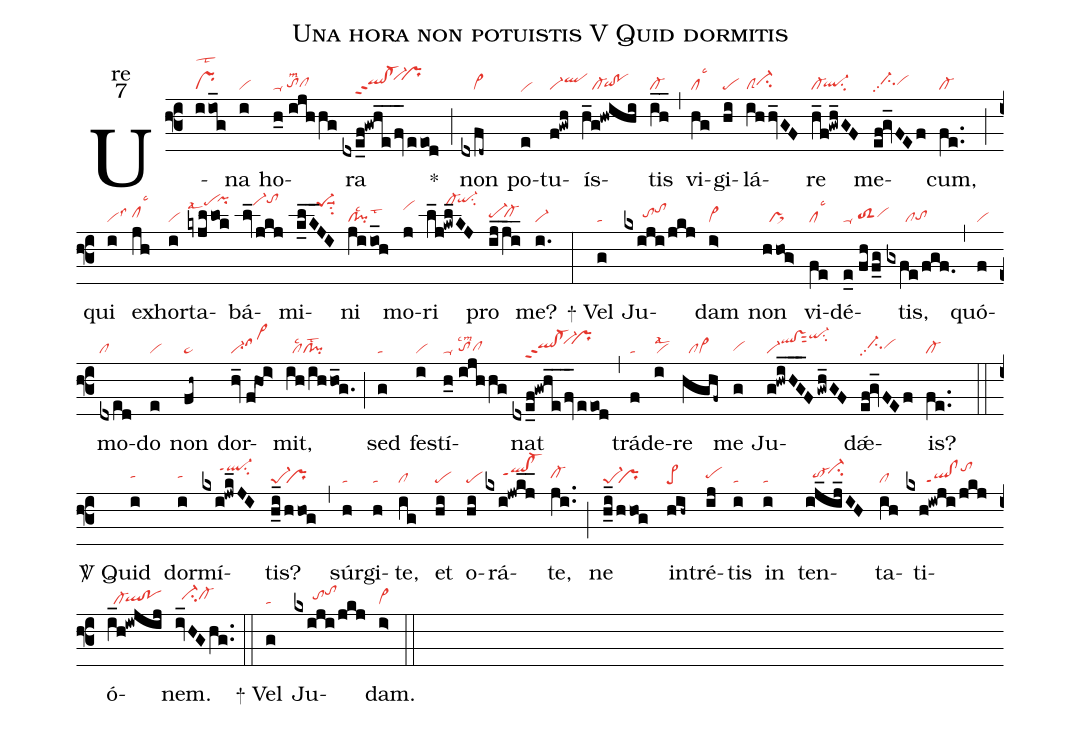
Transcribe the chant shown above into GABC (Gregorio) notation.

name:Una hora non potuistis V Quid dormitis;
office-part:re;
mode:7;
nabc-lines:1;
%%
(f3) U(iio_g|prlst2)na(i|vi) ho(h_0//ijhhg|ta-/tohglsm2clhg)ra(dxe_f!gwhe__/fv_/eeod|////qlhh!cl-hhppt2``vi-hj``prhj) <sp>*</sp>(;) non(dxfd~|////vi>) po(e|vihe)tu(f!gwh|vi-qlhi)ís(h_g!hwihi|///cl-`qihg!pohg)tis(ih__|cl-) (,) vi(hg|cllsc3)gi(hi|pe)lá(ihhv_GF|clSci-hh)re(h_f!gwh_GF|cl-`ql-hgsu2) me(ef!gv_FEf|//ci-hhpp2vihh)cum,(fe..|cl-) (;) qui(i|vilss3) ex(jh|clhhlsc3)hor(i|vi)ta(kyjllok|pehmlsal7`pihn)bá(lv_jkj|///vi-hmtohn)mi(k_l_K_JI|//////pe-1hlsuu1su2)ni(jiio_h|cl!pilsc2lst3) mo(j|vihk)ri(l_j!kwl_KJ|//////cl-hm`qi-hnsu2) pro(ij_ji__|pe-hh`cl-hh) me?(i.|vi-) (:)
<sp>+</sp> Vel(g|ta) Ju(kxiji/jkj|//////tohhtohj)dam(i>|vi>) non(hho!g>|//pr>) vi(fe|cllsc3)dé(e_0//fh/f_g|ta-/toS2hgvihh)tis,(gxfe/fgf.|//////cltohg) (,) quó(f|vi)mo(dxed|cl)do(e|vi) non(fh~|ta>) dor(hv_//f@hoi>|vi-`sa>hh)mit,(ih/ihho_g.|//cllsc2cl!pilst2) (;) sed(g|ta) fes(i|vi)tí(h_0//ijhhg|ta-/tohglscm2clhg)nat(dxe_f!gwhe__/fv_/eeod|////qlhh!cl-hhppt2``vi-hj``prhj) (,) trá(f|ta)de(i|vilsal2)re(hghf~|//clvi>) me(g|vihg) Ju(g!hwiHG___F/gwh_GF|vi-qlhj!vshjsut2qi-hlsu2)dǽ(ef!gv_FEf|//ci-hhpp2vihh)is?(fe..|cl-) (::)

<sp>V/</sp> Quid(i|tahh) dor(i|tahh)mí(kxi!jwk_JI|/////ql-hkppt1su2)tis?(h_i_/hhog|pe-1``pr) (,) súr(h|ta)gi(h|ta)te,(ig|cl) et(hi|pe) o(hi|pe)rá(kxi!jwkj__|/////qlhi!cl-hippt1)te,(ji..|cl-hh) (;) ne(h_i_/hhog|pe-1``pr) in(hih~|pe>)tré(ij|pehh)tis(i|ta) in(i|ta) ten(ij_ij_IH|//to-hh`ci-hj)ta(ih|cl)ti(kxh!iwji/jkj|//////ql!clppt1tohk)ó(i_h!iwjij|//cl-`qlhg!pohg)nem.(iv_HGhg..|//ci-hhcl-hh) (::)
<sp>+</sp> Vel(g|ta) Ju(kxiji/jkj|//////tohhtohj)dam.(i>|vi>) (::)
